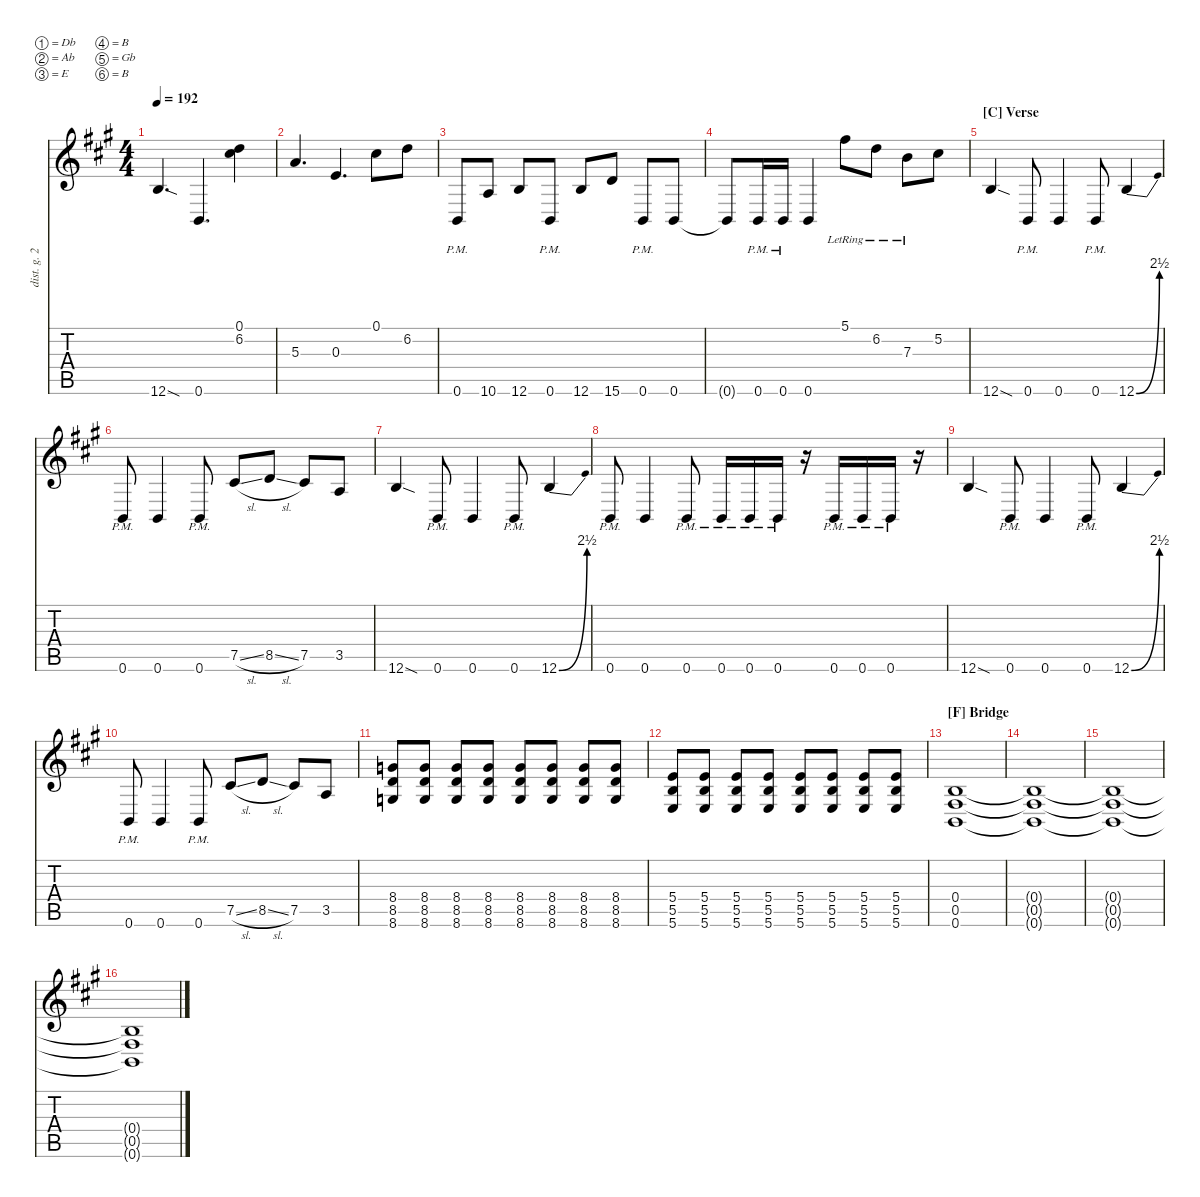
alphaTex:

\defaultSystemsLayout 4
\hideDynamics
\bracketExtendMode nobrackets
\otherSystemsTrackNameOrientation horizontal
\track ("Distortion Guitar 2" "dist. g. 2") {instrument distortionguitar}
\staff {score tabs}
\tuning (Db4 Ab3 E3 B2 Gb2 B1)
\ts (4 4)
\tempo 192
\clef g2
\ks a
12.6{sod acc forcenatural}.4{d dy ff beam Up} 0.6{acc forcenatural}.4{d beam Up} (6.2{acc forcenatural} 0.1{acc #}).4{beam Down} |
5.3{acc forcenatural}.4{d beam Up} 0.3{acc forcenatural}.4{d beam Up} 0.1{acc #}.8{beam Down} 6.2{acc forcenatural}.8{beam Down} |
0.6{pm acc forcenatural}.8{beam Up} 10.6{acc forcenatural}.8{beam Up} 12.6{acc forcenatural}.8{beam Up} 0.6{pm acc forcenatural}.8{beam Up} 12.6{acc forcenatural}.8{beam Up} 15.6{acc forcenatural}.8{beam Up} 0.6{pm acc forcenatural}.8{beam Up} 0.6{acc forcenatural}.8{beam Up} |
0.6{t acc forcenatural}.8{beam Up} 0.6{pm acc forcenatural}.16{beam Up} 0.6{pm acc forcenatural}.16{beam Up} 0.6{acc forcenatural}.4{beam Up} 5.1{lr acc #}.8{beam Down} 6.2{lr acc forcenatural}.8{beam Down} 7.3{lr acc forcenatural}.8{beam Down} 5.2{acc #}.8{beam Down} |
\section ("C" "Verse")
12.6{sod acc forcenatural}.4{beam Up} 0.6{pm acc forcenatural}.8{beam Up} 0.6{acc forcenatural}.4{beam Up} 0.6{pm acc forcenatural}.8{beam Up} 12.6{be (bend 0 0 16.2 10) acc forcenatural}.4{beam Up} |
0.6{pm acc forcenatural}.8{beam Up} 0.6{acc forcenatural}.4{beam Up} 0.6{pm acc forcenatural}.8{beam Up} 7.5{sl acc #}.8{beam Up} 8.5{sl acc forcenatural}.8{beam Up} 7.5{acc #}.8{beam Up} 3.5{acc forcenatural}.8{beam Up} |
12.6{sod acc forcenatural}.4{beam Up} 0.6{pm acc forcenatural}.8{beam Up} 0.6{acc forcenatural}.4{beam Up} 0.6{pm acc forcenatural}.8{beam Up} 12.6{be (bend 0 0 16.2 10) acc forcenatural}.4{beam Up} |
0.6{pm acc forcenatural}.8{beam Up} 0.6{acc forcenatural}.4{beam Up} 0.6{pm acc forcenatural}.8{beam Up} 0.6{pm acc forcenatural}.16{beam Up} 0.6{pm acc forcenatural}.16{beam Up} 0.6{pm acc forcenatural}.16{beam Up} r.16{beam Up} 0.6{pm acc forcenatural}.16{beam Up} 0.6{pm acc forcenatural}.16{beam Up} 0.6{pm acc forcenatural}.16{beam Up} r.16{beam Up} |
12.6{sod acc forcenatural}.4{beam Up} 0.6{pm acc forcenatural}.8{beam Up} 0.6{acc forcenatural}.4{beam Up} 0.6{pm acc forcenatural}.8{beam Up} 12.6{be (bend 0 0 16.2 10) acc forcenatural}.4{beam Up} |
0.6{pm acc forcenatural}.8{beam Up} 0.6{acc forcenatural}.4{beam Up} 0.6{pm acc forcenatural}.8{beam Up} 7.5{sl acc #}.8{beam Up} 8.5{sl acc forcenatural}.8{beam Up} 7.5{acc #}.8{beam Up} 3.5{acc forcenatural}.8{beam Up} |
(8.6{acc forcenatural} 8.5{acc forcenatural} 8.4{acc forcenatural}).8{beam Up} (8.6{acc forcenatural} 8.5{acc forcenatural} 8.4{acc forcenatural}).8{beam Up} (8.6{acc forcenatural} 8.5{acc forcenatural} 8.4{acc forcenatural}).8{beam Up} (8.6{acc forcenatural} 8.5{acc forcenatural} 8.4{acc forcenatural}).8{beam Up} (8.6{acc forcenatural} 8.5{acc forcenatural} 8.4{acc forcenatural}).8{beam Up} (8.6{acc forcenatural} 8.5{acc forcenatural} 8.4{acc forcenatural}).8{beam Up} (8.6{acc forcenatural} 8.5{acc forcenatural} 8.4{acc forcenatural}).8{beam Up} (8.6{acc forcenatural} 8.5{acc forcenatural} 8.4{acc forcenatural}).8{beam Up} |
(5.6{acc forcenatural} 5.5{acc forcenatural} 5.4{acc forcenatural}).8{beam Up} (5.4{acc forcenatural} 5.5{acc forcenatural} 5.6{acc forcenatural}).8{beam Up} (5.6{acc forcenatural} 5.5{acc forcenatural} 5.4{acc forcenatural}).8{beam Up} (5.6{acc forcenatural} 5.5{acc forcenatural} 5.4{acc forcenatural}).8{beam Up} (5.6{acc forcenatural} 5.5{acc forcenatural} 5.4{acc forcenatural}).8{beam Up} (5.6{acc forcenatural} 5.5{acc forcenatural} 5.4{acc forcenatural}).8{beam Up} (5.6{acc forcenatural} 5.5{acc forcenatural} 5.4{acc forcenatural}).8{beam Up} (5.6{acc forcenatural} 5.5{acc forcenatural} 5.4{acc forcenatural}).8{beam Up} |
\section ("F" "Bridge")
(0.6{acc forcenatural} 0.5{acc #} 0.4{acc forcenatural}).1{beam Up} |
(0.6{t acc forcenatural} 0.5{t acc #} 0.4{t acc forcenatural}).1{beam Up} |
(0.6{t acc forcenatural} 0.5{t acc #} 0.4{t acc forcenatural}).1{beam Up} |
(0.6{t acc forcenatural} 0.5{t acc #} 0.4{t acc forcenatural}).1{beam Up}
